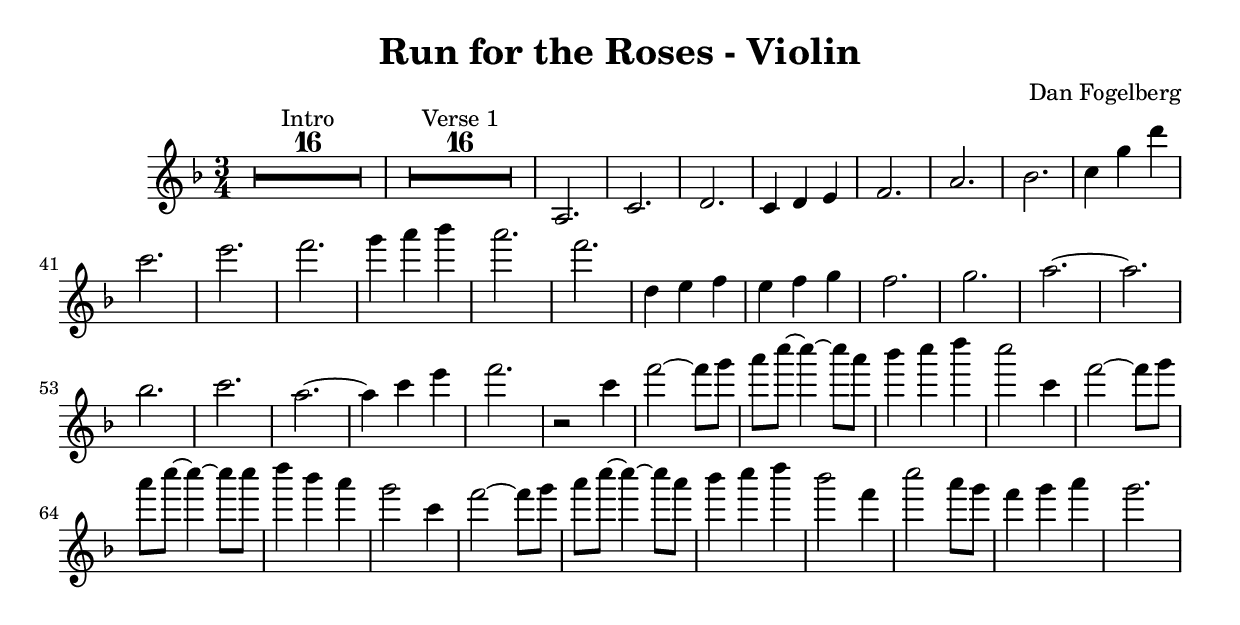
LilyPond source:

\version "2.18.2"
\header {
  title = "Run for the Roses - Violin"
  composer = "Dan Fogelberg"
}
melody = \relative c' {
  \clef treble
  \key f \major
  \time 3/4
  \tempo 4 = 96 
  \set Score.tempoHideNote = ##t  
  \override Glissando.style = #'zigzag

  
  \compressFullBarRests
  R1*12^"Intro"
  R1*12^"Verse 1"
  a2. c2. d2. c4 d4 e4 f2. a2. bes2. c4 g'4 d'4 
  c2. e2. f2. g4 a4 bes4 a2. f2.   d,4 e4 f4 e4 f4 g4 

  f2. g2. a2.~a2. bes2. c2. a2.~a4 c4 e4 f2.


  r2 c4 f2~f8 g8 a8 c8~c4~c8 a8 bes4 c4 d4 c2 c,4
  f2~f8 g8 a8 c8~c4~c8 c8 d4 bes4 a4 g2 c,4
  f2~f8 g8 a8 c8~c4~c8 a8 bes4 c4 d4 bes2 f4
  c'2 a8 g8 f4 g4 a4 g2.   
  
}

\score {
  \new Staff \melody
  \layout { }
  \midi {
     \tempo 2 = 72
    \context {
      \Voice
      \remove "Dynamic_performer"
    } 
  }
}